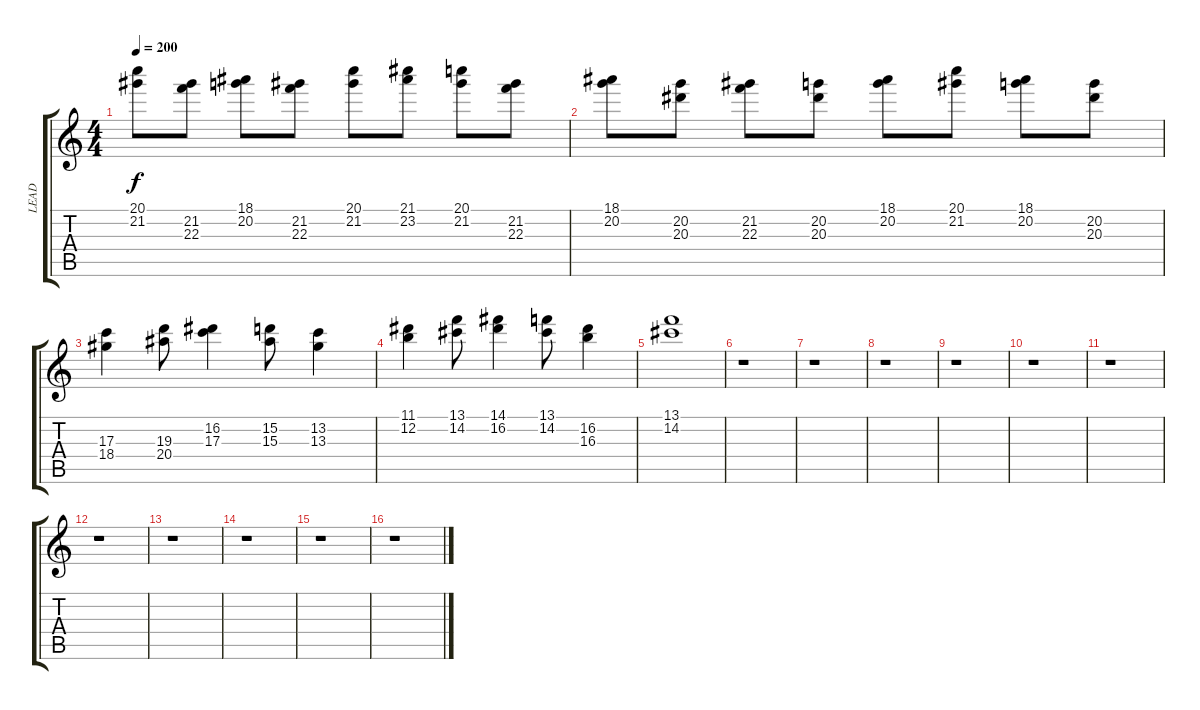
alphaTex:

\track ("LEAD" "LEAD") {instrument overdrivenguitar}
\staff {score tabs}
\tuning (E4 B3 G3 D3 A2 E2) {hide}
\ts (4 4)
\tempo 200
\clef g2
\ks c
(20.1 21.2).8{dy f} (21.2 22.3).8 (18.1 20.2).8 (21.2 22.3).8 (20.1 21.2).8 (21.1 23.2).8 (20.1 21.2).8 (21.2 22.3).8 |
(18.1 20.2).8 (20.2 20.3).8 (21.2 22.3).8 (20.2 20.3).8 (18.1 20.2).8 (20.1 21.2).8 (18.1 20.2).8 (20.2 20.3).8 |
(17.3 18.4).4 (19.3 20.4).8 (16.2 17.3).4 (15.2 15.3).8 (13.2 13.3).4 |
(11.1 12.2).4 (13.1 14.2).8 (14.1 16.2).4 (13.1 14.2).8 (16.2 16.3).4 |
(13.1 14.2).1 |
r.1 |
r.1 |
r.1 |
r.1 |
r.1 |
r.1 |
r.1 |
r.1 |
r.1 |
r.1 |
r.1
